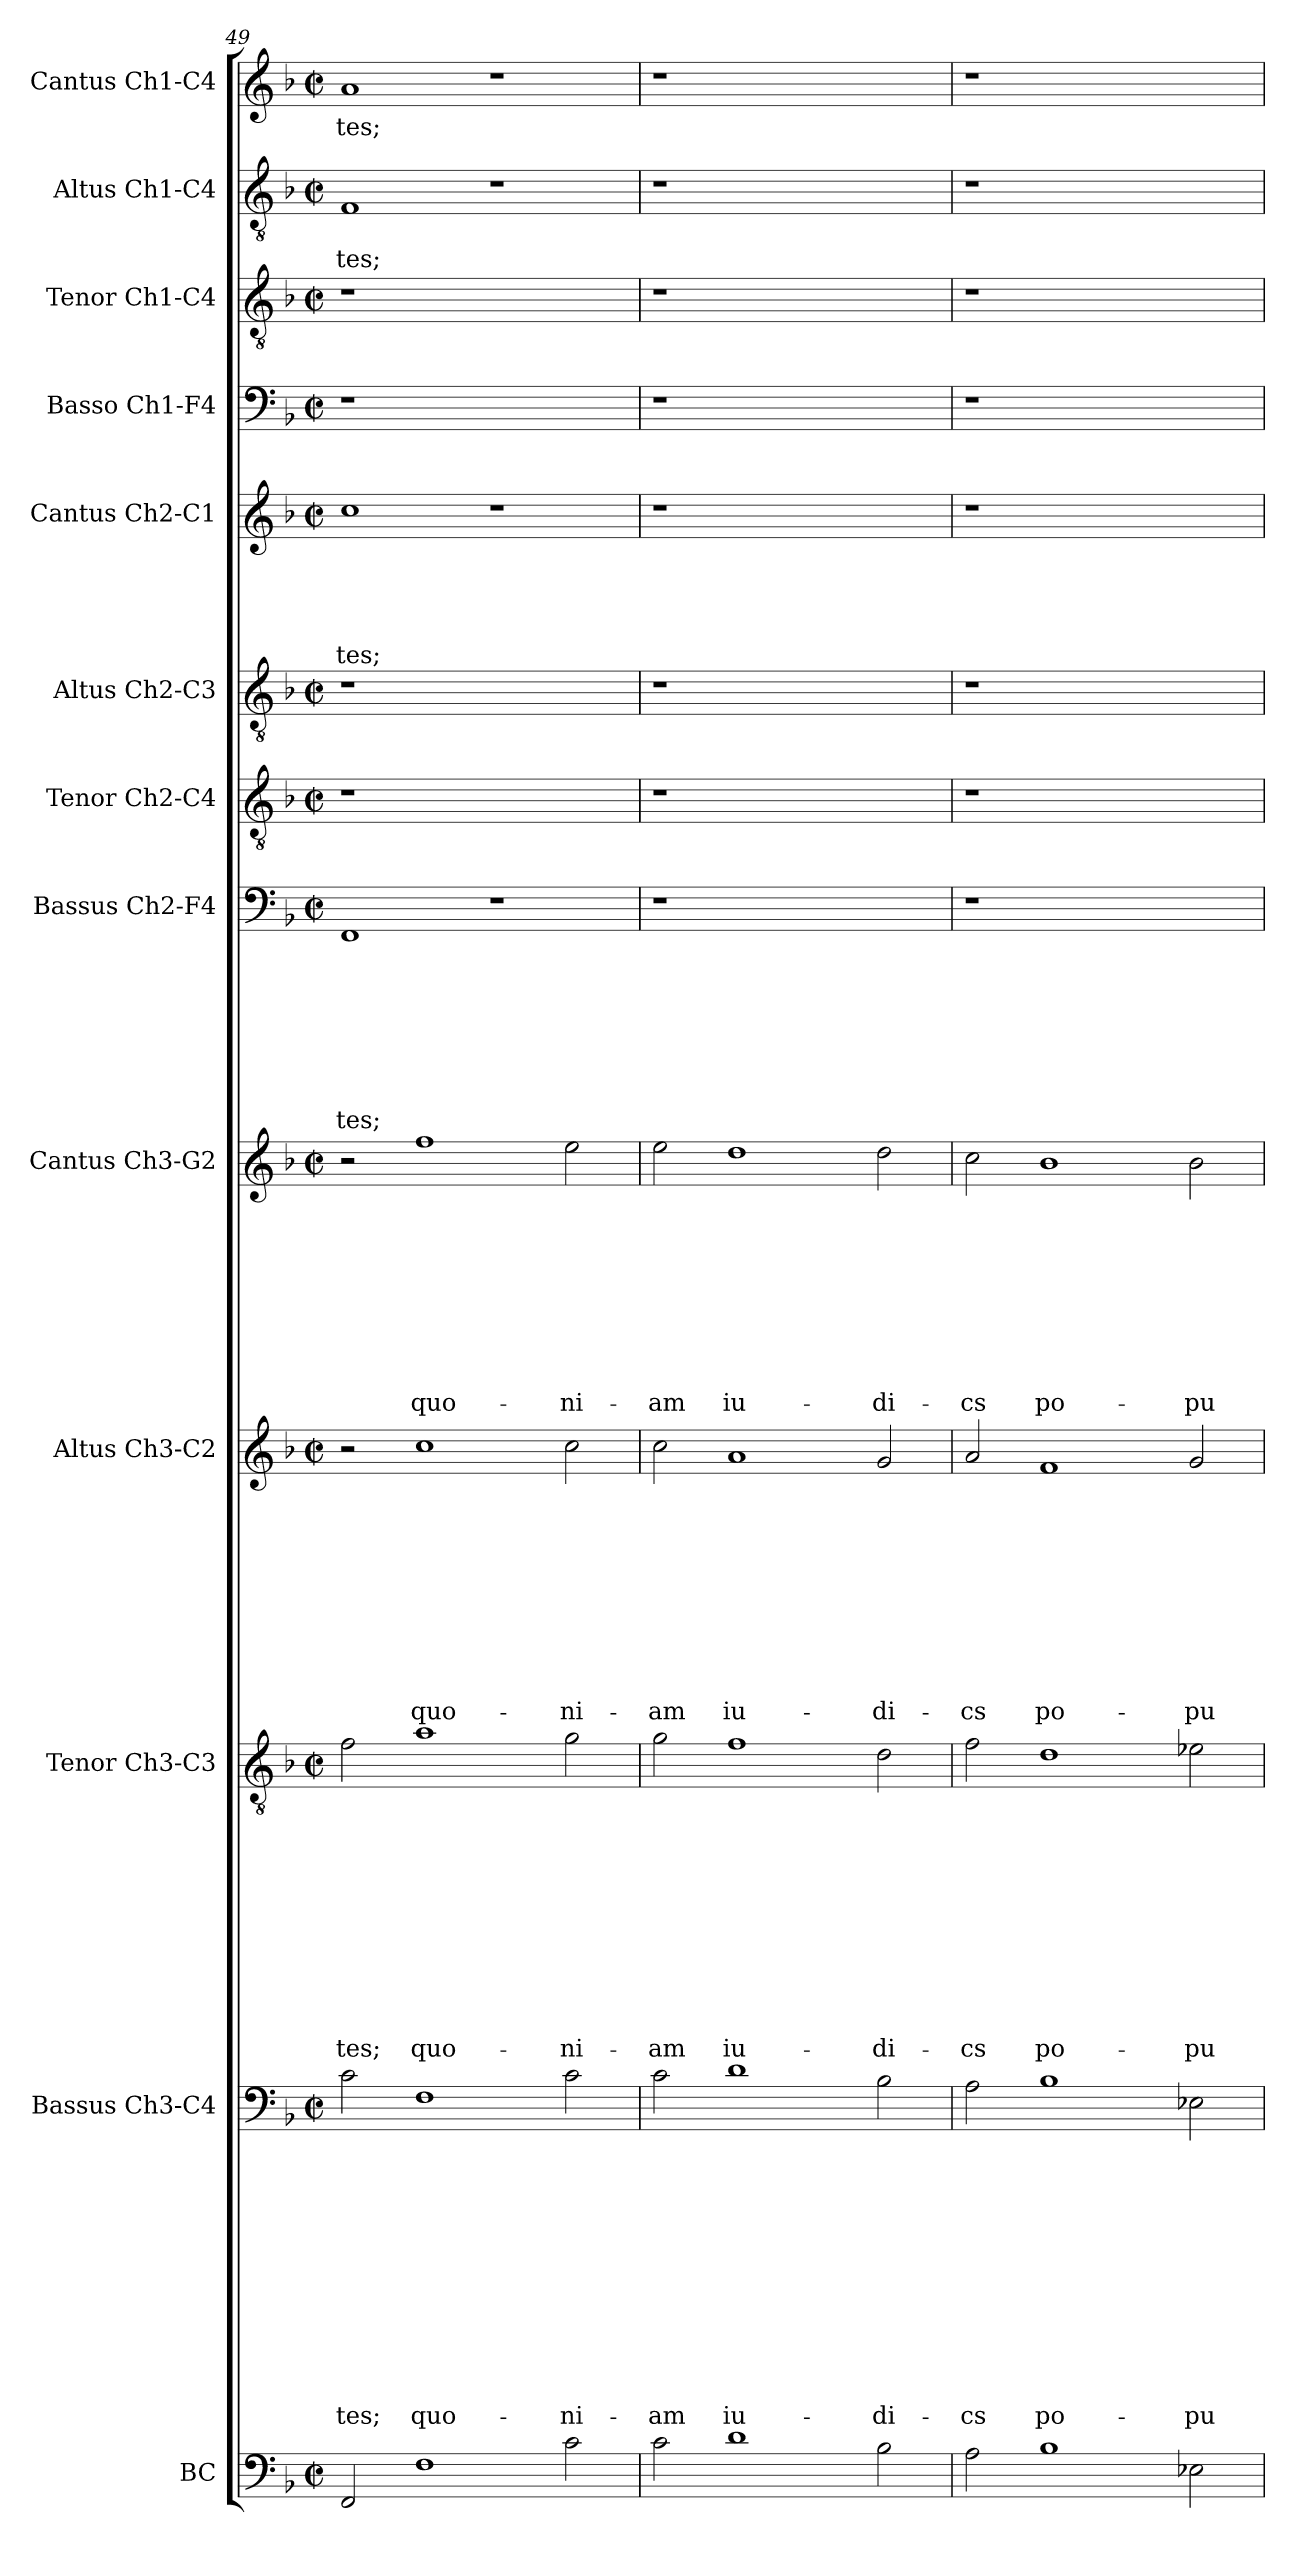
**kern	**kern	**text	**text	**text	**text	**text	**text	**text	**text	**text	**text	**text	**text	**kern	**text	**text	**text	**text	**text	**text	**text	**text	**text	**text	**text	**kern	**text	**text	**text	**text	**text	**text	**text	**text	**text	**text	**kern	**text	**text	**text	**text	**text	**text	**text	**text	**text	**kern	**text	**text	**text	**text	**text	**text	**text	**text	**kern	**kern	**kern	**text	**text	**text	**text	**text	**kern	**kern	**kern	**text	**text	**kern	**text
*part13	*part12	*part12	*part12	*part12	*part12	*part12	*part12	*part12	*part12	*part12	*part12	*part12	*part12	*part11	*part11	*part11	*part11	*part11	*part11	*part11	*part11	*part11	*part11	*part11	*part11	*part10	*part10	*part10	*part10	*part10	*part10	*part10	*part10	*part10	*part10	*part10	*part9	*part9	*part9	*part9	*part9	*part9	*part9	*part9	*part9	*part9	*part8	*part8	*part8	*part8	*part8	*part8	*part8	*part8	*part8	*part7	*part6	*part5	*part5	*part5	*part5	*part5	*part5	*part4	*part3	*part2	*part2	*part2	*part1	*part1
*staff13	*staff12	*staff12	*staff12	*staff12	*staff12	*staff12	*staff12	*staff12	*staff12	*staff12	*staff12	*staff12	*staff12	*staff11	*staff11	*staff11	*staff11	*staff11	*staff11	*staff11	*staff11	*staff11	*staff11	*staff11	*staff11	*staff10	*staff10	*staff10	*staff10	*staff10	*staff10	*staff10	*staff10	*staff10	*staff10	*staff10	*staff9	*staff9	*staff9	*staff9	*staff9	*staff9	*staff9	*staff9	*staff9	*staff9	*staff8	*staff8	*staff8	*staff8	*staff8	*staff8	*staff8	*staff8	*staff8	*staff7	*staff6	*staff5	*staff5	*staff5	*staff5	*staff5	*staff5	*staff4	*staff3	*staff2	*staff2	*staff2	*staff1	*staff1
*I"BC	*I"Bassus Ch3-C4	*	*	*	*	*	*	*	*	*	*	*	*	*I"Tenor Ch3-C3	*	*	*	*	*	*	*	*	*	*	*	*I"Altus Ch3-C2	*	*	*	*	*	*	*	*	*	*	*I"Cantus Ch3-G2	*	*	*	*	*	*	*	*	*	*I"Bassus Ch2-F4	*	*	*	*	*	*	*	*	*I"Tenor Ch2-C4	*I"Altus Ch2-C3	*I"Cantus Ch2-C1	*	*	*	*	*	*I"Basso Ch1-F4	*I"Tenor Ch1-C4	*I"Altus Ch1-C4	*	*	*I"Cantus Ch1-C4	*
*	*I'B3	*	*	*	*	*	*	*	*	*	*	*	*	*I'T3	*	*	*	*	*	*	*	*	*	*	*	*I'A3	*	*	*	*	*	*	*	*	*	*	*I'C3	*	*	*	*	*	*	*	*	*	*I'B2	*	*	*	*	*	*	*	*	*I'T2	*I'A2	*I'C2	*	*	*	*	*	*I'B1	*I'T1	*I'A1	*	*	*I'C1	*
*clefF4	*clefF4	*	*	*	*	*	*	*	*	*	*	*	*	*clefGv2	*	*	*	*	*	*	*	*	*	*	*	*clefG2	*	*	*	*	*	*	*	*	*	*	*clefG2	*	*	*	*	*	*	*	*	*	*clefF4	*	*	*	*	*	*	*	*	*clefGv2	*clefGv2	*clefG2	*	*	*	*	*	*clefF4	*clefGv2	*clefGv2	*	*	*clefG2	*
*k[b-]	*k[b-]	*	*	*	*	*	*	*	*	*	*	*	*	*k[b-]	*	*	*	*	*	*	*	*	*	*	*	*k[b-]	*	*	*	*	*	*	*	*	*	*	*k[b-]	*	*	*	*	*	*	*	*	*	*k[b-]	*	*	*	*	*	*	*	*	*k[b-]	*k[b-]	*k[b-]	*	*	*	*	*	*k[b-]	*k[b-]	*k[b-]	*	*	*k[b-]	*
*F:	*F:	*	*	*	*	*	*	*	*	*	*	*	*	*F:	*	*	*	*	*	*	*	*	*	*	*	*F:	*	*	*	*	*	*	*	*	*	*	*F:	*	*	*	*	*	*	*	*	*	*F:	*	*	*	*	*	*	*	*	*F:	*F:	*F:	*	*	*	*	*	*F:	*F:	*F:	*	*	*F:	*
*M2/2	*M2/2	*	*	*	*	*	*	*	*	*	*	*	*	*M2/2	*	*	*	*	*	*	*	*	*	*	*	*M2/2	*	*	*	*	*	*	*	*	*	*	*M2/2	*	*	*	*	*	*	*	*	*	*M2/2	*	*	*	*	*	*	*	*	*M2/2	*M2/2	*M2/2	*	*	*	*	*	*M2/2	*M2/2	*M2/2	*	*	*M2/2	*
*met(c|)	*met(c|)	*	*	*	*	*	*	*	*	*	*	*	*	*met(c|)	*	*	*	*	*	*	*	*	*	*	*	*met(c|)	*	*	*	*	*	*	*	*	*	*	*met(c|)	*	*	*	*	*	*	*	*	*	*met(c|)	*	*	*	*	*	*	*	*	*met(c|)	*met(c|)	*met(c|)	*	*	*	*	*	*met(c|)	*met(c|)	*met(c|)	*	*	*met(c|)	*
=49	=49	=49	=49	=49	=49	=49	=49	=49	=49	=49	=49	=49	=49	=49	=49	=49	=49	=49	=49	=49	=49	=49	=49	=49	=49	=49	=49	=49	=49	=49	=49	=49	=49	=49	=49	=49	=49	=49	=49	=49	=49	=49	=49	=49	=49	=49	=49	=49	=49	=49	=49	=49	=49	=49	=49	=49	=49	=49	=49	=49	=49	=49	=49	=49	=49	=49	=49	=49	=49	=49
2FF/	2c\	.	.	.	.	.	.	.	.	.	.	.	-tes;	2f\	.	.	.	.	.	.	.	.	.	.	-tes;	2r	.	.	.	.	.	.	.	.	.	.	2r	.	.	.	.	.	.	.	.	.	1FF	.	.	.	.	.	.	.	-tes;	1r	1r	1cc	.	.	.	.	-tes;	1r	1r	1F	.	-tes;	1a	-tes;
1F	1F	.	.	.	.	.	.	.	.	.	.	.	quo-	1a	.	.	.	.	.	.	.	.	.	.	quo-	1cc	.	.	.	.	.	.	.	.	.	quo-	1ff	.	.	.	.	.	.	.	.	quo-	.	.	.	.	.	.	.	.	.	.	.	.	.	.	.	.	.	.	.	.	.	.	.	.
.	.	.	.	.	.	.	.	.	.	.	.	.	.	.	.	.	.	.	.	.	.	.	.	.	.	.	.	.	.	.	.	.	.	.	.	.	.	.	.	.	.	.	.	.	.	.	1r	.	.	.	.	.	.	.	.	1ryy	1ryy	1r	.	.	.	.	.	1ryy	1ryy	1r	.	.	1r	.
2c\	2c\	.	.	.	.	.	.	.	.	.	.	.	-ni-	2g\	.	.	.	.	.	.	.	.	.	.	-ni-	2cc\	.	.	.	.	.	.	.	.	.	-ni-	2ee\	.	.	.	.	.	.	.	.	-ni-	.	.	.	.	.	.	.	.	.	.	.	.	.	.	.	.	.	.	.	.	.	.	.	.
!!LO:PB:g=z
=50	=50	=50	=50	=50	=50	=50	=50	=50	=50	=50	=50	=50	=50	=50	=50	=50	=50	=50	=50	=50	=50	=50	=50	=50	=50	=50	=50	=50	=50	=50	=50	=50	=50	=50	=50	=50	=50	=50	=50	=50	=50	=50	=50	=50	=50	=50	=50	=50	=50	=50	=50	=50	=50	=50	=50	=50	=50	=50	=50	=50	=50	=50	=50	=50	=50	=50	=50	=50	=50	=50
2c\	2c\	.	.	.	.	.	.	.	.	.	.	.	-am	2g\	.	.	.	.	.	.	.	.	.	.	-am	2cc\	.	.	.	.	.	.	.	.	.	-am	2ee\	.	.	.	.	.	.	.	.	-am	1r	.	.	.	.	.	.	.	.	1r	1r	1r	.	.	.	.	.	1r	1r	1r	.	.	1r	.
1d	1d	.	.	.	.	.	.	.	.	.	.	.	iu-	1f	.	.	.	.	.	.	.	.	.	.	iu-	1a	.	.	.	.	.	.	.	.	.	iu-	1dd	.	.	.	.	.	.	.	.	iu-	.	.	.	.	.	.	.	.	.	.	.	.	.	.	.	.	.	.	.	.	.	.	.	.
.	.	.	.	.	.	.	.	.	.	.	.	.	.	.	.	.	.	.	.	.	.	.	.	.	.	.	.	.	.	.	.	.	.	.	.	.	.	.	.	.	.	.	.	.	.	.	1ryy	.	.	.	.	.	.	.	.	1ryy	1ryy	1ryy	.	.	.	.	.	1ryy	1ryy	1ryy	.	.	1ryy	.
2B-\	2B-\	.	.	.	.	.	.	.	.	.	.	.	-di-	2d\	.	.	.	.	.	.	.	.	.	.	-di-	2g/	.	.	.	.	.	.	.	.	.	-di-	2dd\	.	.	.	.	.	.	.	.	-di-	.	.	.	.	.	.	.	.	.	.	.	.	.	.	.	.	.	.	.	.	.	.	.	.
=51	=51	=51	=51	=51	=51	=51	=51	=51	=51	=51	=51	=51	=51	=51	=51	=51	=51	=51	=51	=51	=51	=51	=51	=51	=51	=51	=51	=51	=51	=51	=51	=51	=51	=51	=51	=51	=51	=51	=51	=51	=51	=51	=51	=51	=51	=51	=51	=51	=51	=51	=51	=51	=51	=51	=51	=51	=51	=51	=51	=51	=51	=51	=51	=51	=51	=51	=51	=51	=51	=51
2A\	2A\	.	.	.	.	.	.	.	.	.	.	.	-cs	2f\	.	.	.	.	.	.	.	.	.	.	-cs	2a/	.	.	.	.	.	.	.	.	.	-cs	2cc\	.	.	.	.	.	.	.	.	-cs	1r	.	.	.	.	.	.	.	.	1r	1r	1r	.	.	.	.	.	1r	1r	1r	.	.	1r	.
1B-	1B-	.	.	.	.	.	.	.	.	.	.	.	po-	1d	.	.	.	.	.	.	.	.	.	.	po-	1f	.	.	.	.	.	.	.	.	.	po-	1b-	.	.	.	.	.	.	.	.	po-	.	.	.	.	.	.	.	.	.	.	.	.	.	.	.	.	.	.	.	.	.	.	.	.
.	.	.	.	.	.	.	.	.	.	.	.	.	.	.	.	.	.	.	.	.	.	.	.	.	.	.	.	.	.	.	.	.	.	.	.	.	.	.	.	.	.	.	.	.	.	.	1ryy	.	.	.	.	.	.	.	.	1ryy	1ryy	1ryy	.	.	.	.	.	1ryy	1ryy	1ryy	.	.	1ryy	.
2E-X\	2E-X\	.	.	.	.	.	.	.	.	.	.	.	-pu-	2e-X\	.	.	.	.	.	.	.	.	.	.	-pu-	2g/	.	.	.	.	.	.	.	.	.	-pu-	2b-\	.	.	.	.	.	.	.	.	-pu-	.	.	.	.	.	.	.	.	.	.	.	.	.	.	.	.	.	.	.	.	.	.	.	.
=	=	=	=	=	=	=	=	=	=	=	=	=	=	=	=	=	=	=	=	=	=	=	=	=	=	=	=	=	=	=	=	=	=	=	=	=	=	=	=	=	=	=	=	=	=	=	=	=	=	=	=	=	=	=	=	=	=	=	=	=	=	=	=	=	=	=	=	=	=	=
*-	*-	*-	*-	*-	*-	*-	*-	*-	*-	*-	*-	*-	*-	*-	*-	*-	*-	*-	*-	*-	*-	*-	*-	*-	*-	*-	*-	*-	*-	*-	*-	*-	*-	*-	*-	*-	*-	*-	*-	*-	*-	*-	*-	*-	*-	*-	*-	*-	*-	*-	*-	*-	*-	*-	*-	*-	*-	*-	*-	*-	*-	*-	*-	*-	*-	*-	*-	*-	*-	*-
